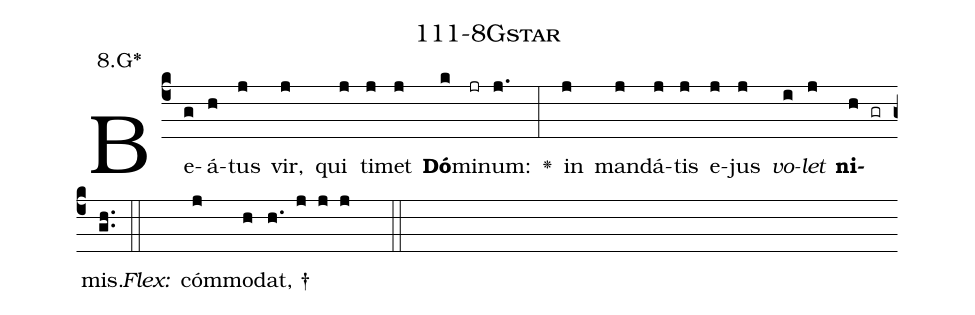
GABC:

name: 111-8Gstar;
annotation: 8.G*;
%%
(c4)Be(g)á(h)tus(j) vir,(j) qui(j) ti(j)met(j) <b>Dó</b>(k)mi(jr)num:(j.) <v>\greheightstar</v>(:) in(j) man(j)dá(j)tis(j) e(j)jus(j) <i>vo</i>(i)<i>let</i>(j) <b>ni</b>(h gr)mis.(gh..) (::)
<i>Flex:</i>()  cóm(j)mo(h)dat, †(h. j j j  ::)

%E(j) u(j) o(i) u(j) a(h) e.(gh..) (::)
